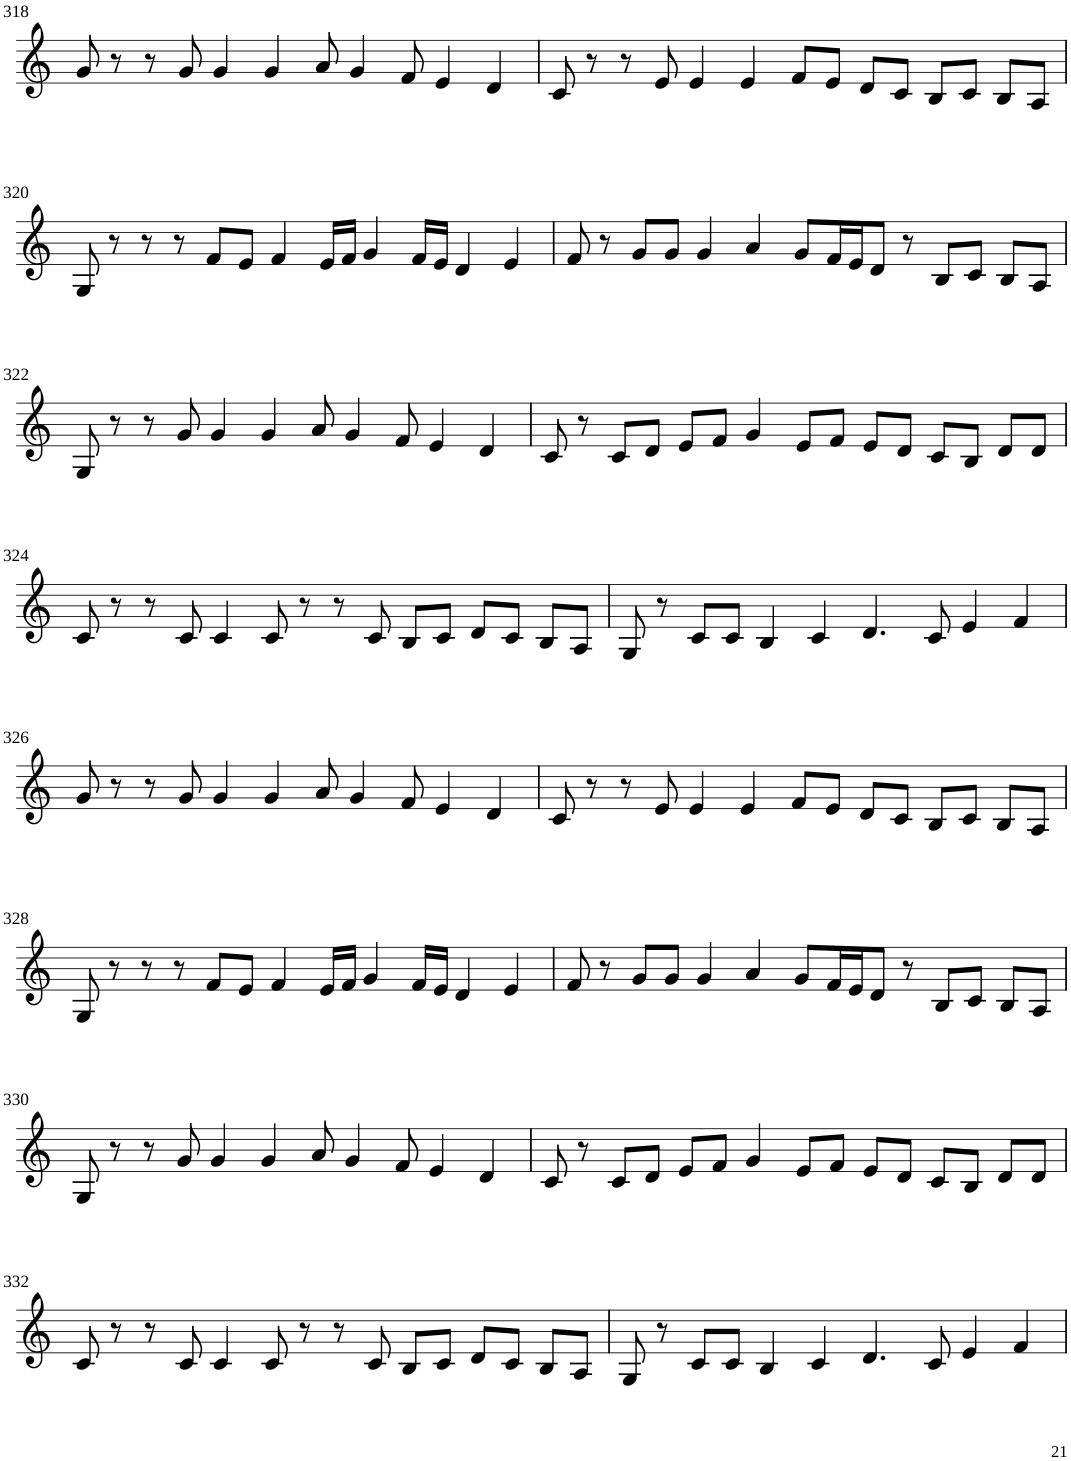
**kern
*part1
*staff1
*I"Violin
!!LO:PB:g=z
*clefG2
*k[]
*M8/4
=318
8g/
8r
8r
8g/
4g/
4g/
8a/
4g/
8f/
4e/
4d/
=319
8c/
8r
8r
8e/
4e/
4e/
8f/L
8e/J
8d/L
8c/J
8B/L
8c/J
8B/L
8A/J
!!LO:LB:g=z
=320
8G/
8r
8r
8r
8f/L
8e/J
4f/
16e/LL
16f/JJ
4g/
16f/LL
16e/JJ
4d/
4e/
=321
8f/
8r
8g/L
8g/J
4g/
4a/
8g/L
16f/L
16e/J
8d/J
8r
8B/L
8c/J
8B/L
8A/J
!!LO:LB:g=z
=322
8G/
8r
8r
8g/
4g/
4g/
8a/
4g/
8f/
4e/
4d/
=323
8c/
8r
8c/L
8d/J
8e/L
8f/J
4g/
8e/L
8f/J
8e/L
8d/J
8c/L
8B/J
8d/L
8d/J
!!LO:LB:g=z
=324
8c/
8r
8r
8c/
4c/
8c/
8r
8r
8c/
8B/L
8c/J
8d/L
8c/J
8B/L
8A/J
=325
8G/
8r
8c/L
8c/J
4B/
4c/
4.d/
8c/
4e/
4f/
!!LO:LB:g=z
=326
8g/
8r
8r
8g/
4g/
4g/
8a/
4g/
8f/
4e/
4d/
=327
8c/
8r
8r
8e/
4e/
4e/
8f/L
8e/J
8d/L
8c/J
8B/L
8c/J
8B/L
8A/J
!!LO:LB:g=z
=328
8G/
8r
8r
8r
8f/L
8e/J
4f/
16e/LL
16f/JJ
4g/
16f/LL
16e/JJ
4d/
4e/
=329
8f/
8r
8g/L
8g/J
4g/
4a/
8g/L
16f/L
16e/J
8d/J
8r
8B/L
8c/J
8B/L
8A/J
!!LO:LB:g=z
=330
8G/
8r
8r
8g/
4g/
4g/
8a/
4g/
8f/
4e/
4d/
=331
8c/
8r
8c/L
8d/J
8e/L
8f/J
4g/
8e/L
8f/J
8e/L
8d/J
8c/L
8B/J
8d/L
8d/J
!!LO:LB:g=z
=332
8c/
8r
8r
8c/
4c/
8c/
8r
8r
8c/
8B/L
8c/J
8d/L
8c/J
8B/L
8A/J
=333
8G/
8r
8c/L
8c/J
4B/
4c/
4.d/
8c/
4e/
4f/
=
*-
